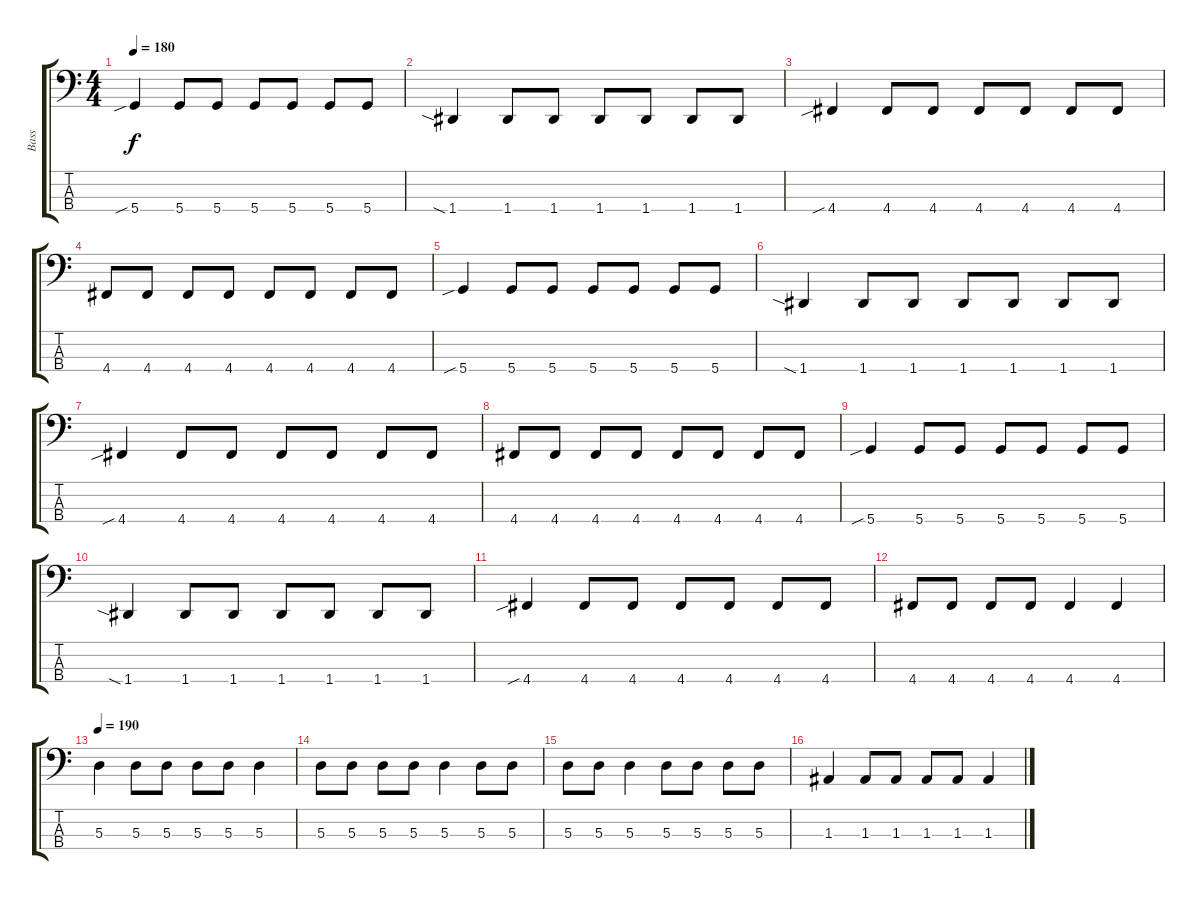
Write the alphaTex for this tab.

\track ("Bass" "Bass") {instrument electricbasspick}
\staff {score tabs}
\tuning (G2 D2 A1 D1) {hide}
\ts (4 4)
\tempo 180
\tempo 130
\tempo 180
\clef f4
\ks c
5.4{sib}.4{dy f instrument electricbasspick} 5.4.8 5.4.8 5.4.8 5.4.8 5.4.8 5.4.8 |
1.4{sia}.4 1.4.8 1.4.8 1.4.8 1.4.8 1.4.8 1.4.8 |
4.4{sib}.4 4.4.8 4.4.8 4.4.8 4.4.8 4.4.8 4.4.8 |
4.4.8 4.4.8 4.4.8 4.4.8 4.4.8 4.4.8 4.4.8 4.4.8 |
5.4{sib}.4 5.4.8 5.4.8 5.4.8 5.4.8 5.4.8 5.4.8 |
1.4{sia}.4 1.4.8 1.4.8 1.4.8 1.4.8 1.4.8 1.4.8 |
4.4{sib}.4 4.4.8 4.4.8 4.4.8 4.4.8 4.4.8 4.4.8 |
4.4.8 4.4.8 4.4.8 4.4.8 4.4.8 4.4.8 4.4.8 4.4.8 |
5.4{sib}.4 5.4.8 5.4.8 5.4.8 5.4.8 5.4.8 5.4.8 |
1.4{sia}.4 1.4.8 1.4.8 1.4.8 1.4.8 1.4.8 1.4.8 |
4.4{sib}.4 4.4.8 4.4.8 4.4.8 4.4.8 4.4.8 4.4.8 |
4.4.8 4.4.8 4.4.8 4.4.8 4.4.4 4.4.4 |
\tempo 190
5.3.4 5.3.8 5.3.8 5.3.8 5.3.8 5.3.4 |
5.3.8 5.3.8 5.3.8 5.3.8 5.3.4 5.3.8 5.3.8 |
5.3.8 5.3.8 5.3.4 5.3.8 5.3.8 5.3.8 5.3.8 |
1.3.4 1.3.8 1.3.8 1.3.8 1.3.8 1.3.4
